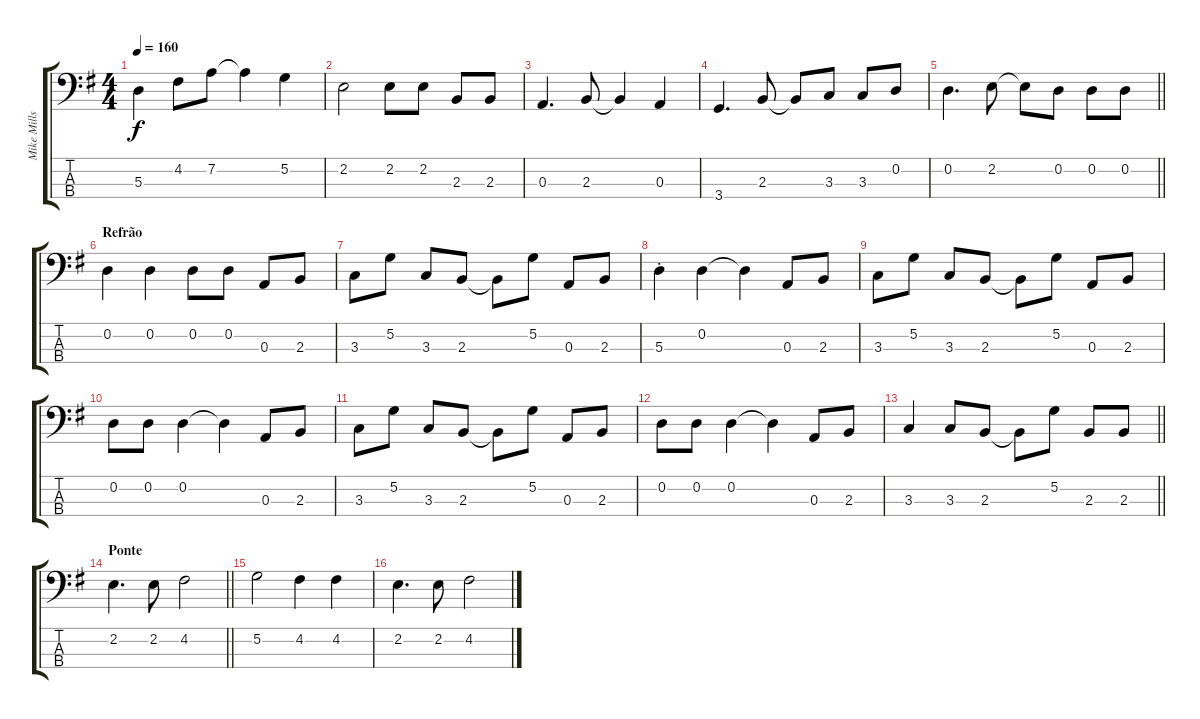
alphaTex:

\track ("Mike Mills (Bass)" "Mike Mills") {instrument electricbasspick}
\staff {score tabs}
\tuning (G2 D2 A1 E1) {hide}
\ts (4 4)
\tempo 160
\clef f4
\ks g
5.3.4{dy f} 4.2.8 7.2.8 7.2{t}.4 5.2.4 |
2.2.2 2.2.8 2.2.8 2.3.8 2.3.8 |
0.3.4{d} 2.3.8 2.3{t}.4 0.3.4 |
3.4.4{d} 2.3.8 2.3{t}.8 3.3.8 3.3.8 0.2.8 |
\barLineRight lightlight
0.2.4{d} 2.2.8 2.2{t}.8 0.2.8 0.2.8 0.2.8 |
\section ("" "Refrão")
0.2.4 0.2.4 0.2.8 0.2.8 0.3.8 2.3.8 |
3.3.8 5.2.8 3.3.8 2.3.8 2.3{t}.8 5.2.8 0.3.8 2.3.8 |
5.3{st}.4 0.2.4 0.2{t}.4 0.3.8 2.3.8 |
3.3.8 5.2.8 3.3.8 2.3.8 2.3{t}.8 5.2.8 0.3.8 2.3.8 |
0.2.8 0.2.8 0.2.4 0.2{t}.4 0.3.8 2.3.8 |
3.3.8 5.2.8 3.3.8 2.3.8 2.3{t}.8 5.2.8 0.3.8 2.3.8 |
0.2.8 0.2.8 0.2.4 0.2{t}.4 0.3.8 2.3.8 |
\barLineRight lightlight
3.3.4 3.3.8 2.3.8 2.3{t}.8 5.2.8 2.3.8 2.3.8 |
\section ("" "Ponte")
\barLineRight lightlight
2.2.4{d} 2.2.8 4.2.2 |
\section ("" "")
5.2.2 4.2.4 4.2.4 |
2.2.4{d} 2.2.8 4.2.2
